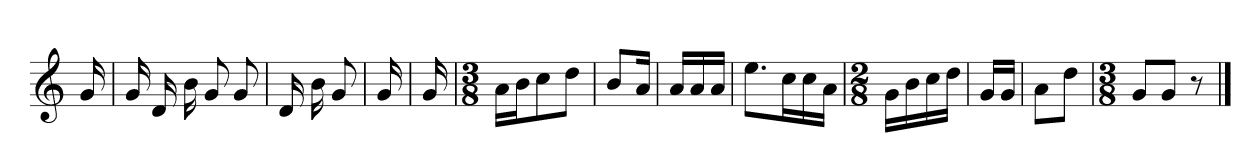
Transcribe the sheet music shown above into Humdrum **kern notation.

**kern
*part1
*staff1
*clefG2
*k[]
=
16g
=1
16g
16d
16b
8g
8g
=2
16d
16b
8g
=3y
16g
=4
16g
=5
*M3/8
16a\LL
16b\J
8cc\
8dd\J
=6
8b/L
16a/Jk
=7
16a/LL
16a/
16a/JJ
=8
8.ee\L
16cc\L
16cc\
16a\JJ
=9
*M2/8
16g\LL
16b\
16cc\
16dd\JJ
=10
16g/LL
16g/JJ
=11
8a\L
8dd\J
=12
*M3/8
8g/L
8g/J
8r
==
*-
